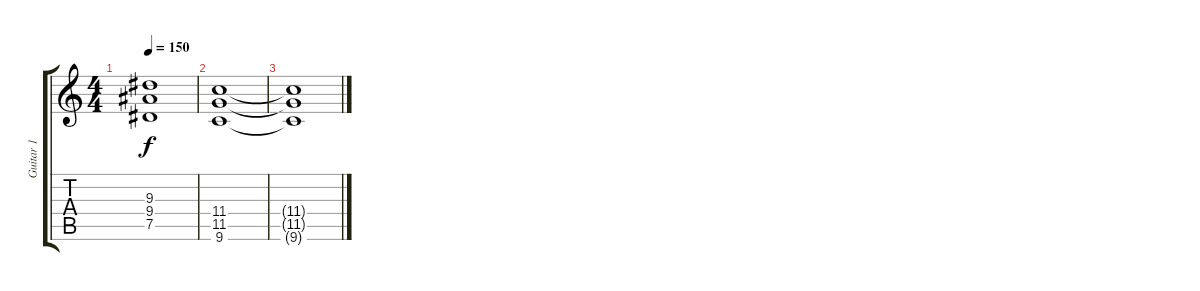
\track ("Guitar 1" "Guitar 1") {instrument distortionguitar}
\staff {score tabs}
\tuning (Eb4 Bb3 Gb3 Db3 Ab2 Eb2) {hide}
\ts (4 4)
\tempo 150
\clef g2
\ks c
(9.3 9.4 7.5).1{dy f} |
(11.4 11.5 9.6).1 |
(11.4{t} 11.5{t} 9.6{t}).1
